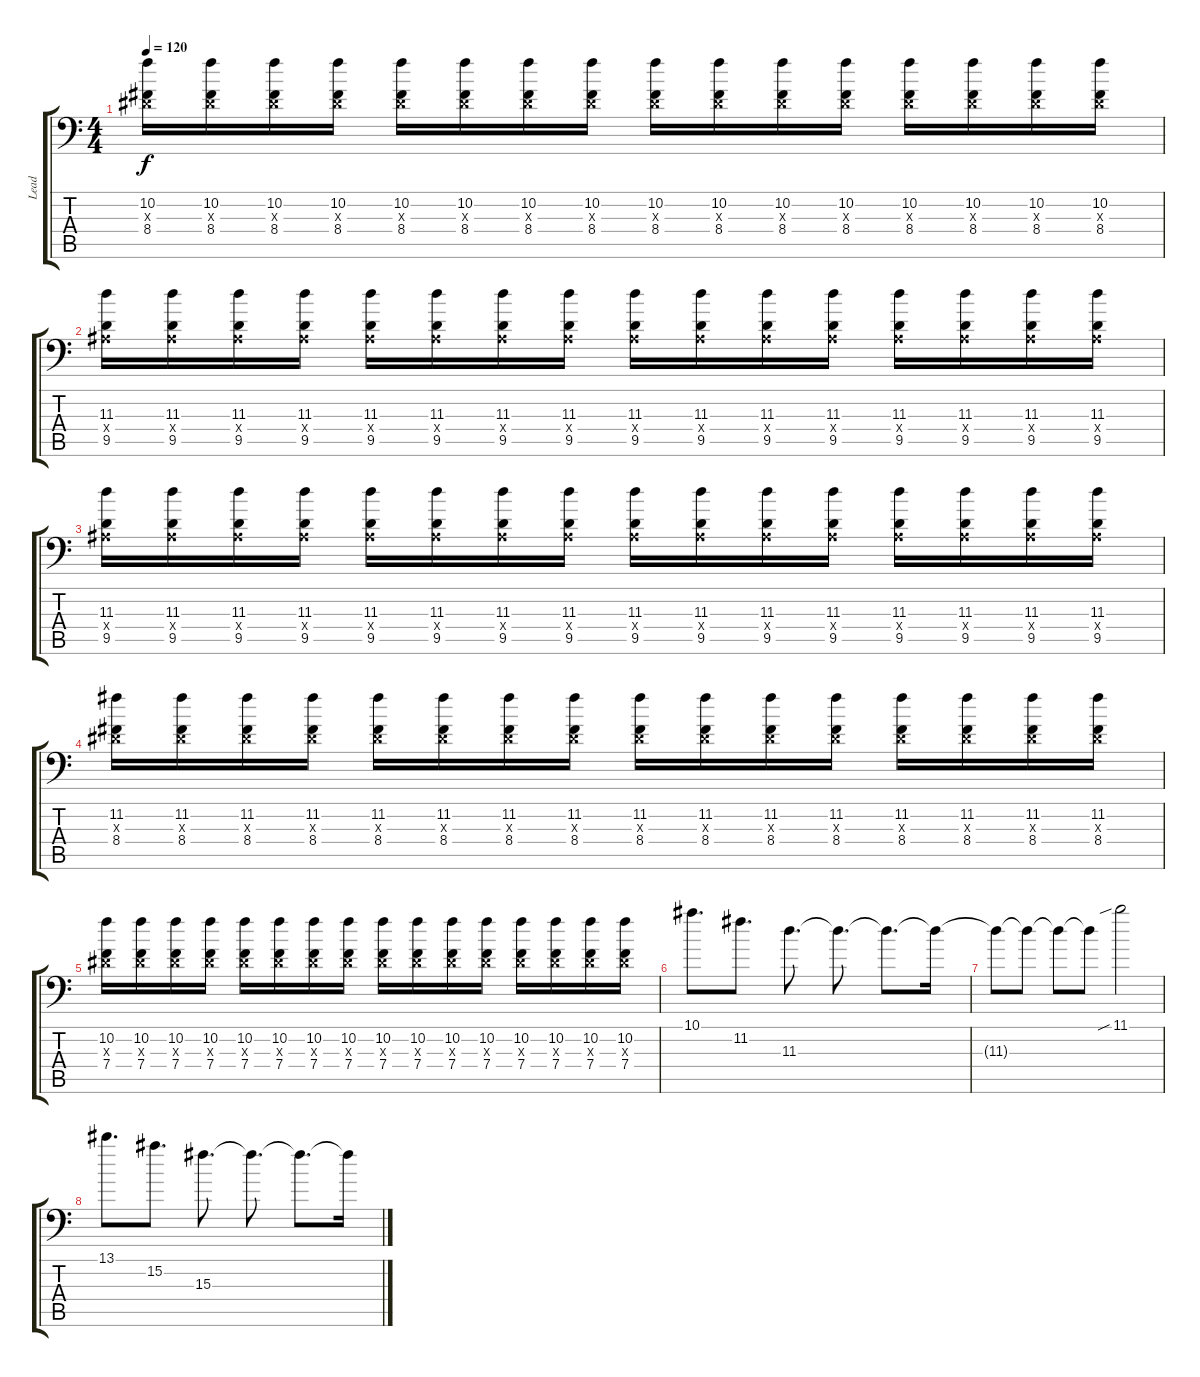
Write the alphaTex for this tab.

\track ("Lead" "Lead") {instrument distortionguitar}
\staff {score tabs}
\tuning (C4 G3 Eb3 Bb2 F2 Bb1) {hide}
\ts (4 4)
\tempo 120
\clef f4
\ks c
(10.2 0.3{x} 8.4).16{dy f} (10.2 0.3{x} 8.4).16 (10.2 0.3{x} 8.4).16 (10.2 0.3{x} 8.4).16 (10.2 0.3{x} 8.4).16 (10.2 0.3{x} 8.4).16 (10.2 0.3{x} 8.4).16 (10.2 0.3{x} 8.4).16 (10.2 0.3{x} 8.4).16 (10.2 0.3{x} 8.4).16 (10.2 0.3{x} 8.4).16 (10.2 0.3{x} 8.4).16 (10.2 0.3{x} 8.4).16 (10.2 0.3{x} 8.4).16 (10.2 0.3{x} 8.4).16 (10.2 0.3{x} 8.4).16 |
(11.3 0.4{x} 9.5).16 (11.3 0.4{x} 9.5).16 (11.3 0.4{x} 9.5).16 (11.3 0.4{x} 9.5).16 (11.3 0.4{x} 9.5).16 (11.3 0.4{x} 9.5).16 (11.3 0.4{x} 9.5).16 (11.3 0.4{x} 9.5).16 (11.3 0.4{x} 9.5).16 (11.3 0.4{x} 9.5).16 (11.3 0.4{x} 9.5).16 (11.3 0.4{x} 9.5).16 (11.3 0.4{x} 9.5).16 (11.3 0.4{x} 9.5).16 (11.3 0.4{x} 9.5).16 (11.3 0.4{x} 9.5).16 |
(11.3 0.4{x} 9.5).16 (11.3 0.4{x} 9.5).16 (11.3 0.4{x} 9.5).16 (11.3 0.4{x} 9.5).16 (11.3 0.4{x} 9.5).16 (11.3 0.4{x} 9.5).16 (11.3 0.4{x} 9.5).16 (11.3 0.4{x} 9.5).16 (11.3 0.4{x} 9.5).16 (11.3 0.4{x} 9.5).16 (11.3 0.4{x} 9.5).16 (11.3 0.4{x} 9.5).16 (11.3 0.4{x} 9.5).16 (11.3 0.4{x} 9.5).16 (11.3 0.4{x} 9.5).16 (11.3 0.4{x} 9.5).16 |
(11.2 0.3{x} 8.4).16 (11.2 0.3{x} 8.4).16 (11.2 0.3{x} 8.4).16 (11.2 0.3{x} 8.4).16 (11.2 0.3{x} 8.4).16 (11.2 0.3{x} 8.4).16 (11.2 0.3{x} 8.4).16 (11.2 0.3{x} 8.4).16 (11.2 0.3{x} 8.4).16 (11.2 0.3{x} 8.4).16 (11.2 0.3{x} 8.4).16 (11.2 0.3{x} 8.4).16 (11.2 0.3{x} 8.4).16 (11.2 0.3{x} 8.4).16 (11.2 0.3{x} 8.4).16 (11.2 0.3{x} 8.4).16 |
(10.2 0.3{x} 7.4).16 (10.2 0.3{x} 7.4).16 (10.2 0.3{x} 7.4).16 (10.2 0.3{x} 7.4).16 (10.2 0.3{x} 7.4).16 (10.2 0.3{x} 7.4).16 (10.2 0.3{x} 7.4).16 (10.2 0.3{x} 7.4).16 (10.2 0.3{x} 7.4).16 (10.2 0.3{x} 7.4).16 (10.2 0.3{x} 7.4).16 (10.2 0.3{x} 7.4).16 (10.2 0.3{x} 7.4).16 (10.2 0.3{x} 7.4).16 (10.2 0.3{x} 7.4).16 (10.2 0.3{x} 7.4).16 |
10.1.8{d} 11.2.8{d} 11.3.8{d} 11.3{t}.8{d} 11.3{t}.8{d} 11.3{t}.16 |
11.3{t}.8 11.3{t}.8 11.3{t}.8 11.3{t}.8 11.1{sib}.2 |
13.1.8{d} 15.2.8{d} 15.3.8{d} 15.3{t}.8{d} 15.3{t}.8{d} 15.3{t}.16
